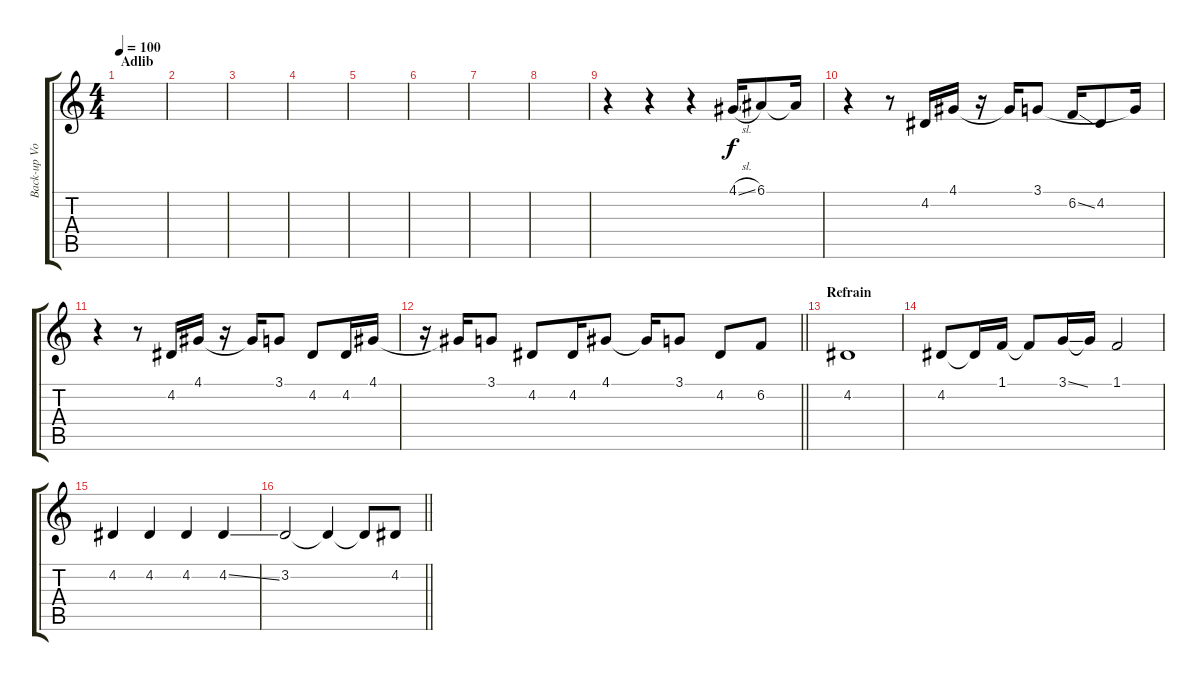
\track ("Back-up Vocals" "Back-up Vo") {instrument oboe}
\staff {score tabs}
\tuning (E4 B3 G3 D3 A2 E2) {hide}
\ts (4 4)
\section ("" "Adlib")
\tempo 100
\clef g2
\ks c
|
|
|
|
|
|
|
|
r.4 r.4 r.4 4.1{sl}.16 6.1.8 6.1{t}.16 |
r.4 r.8 4.2.16 4.1.16 r.16 4.1{t}.16 3.1.8 6.2{ss}.16 4.2.8 3.1{t}.16 |
r.4 r.8 4.2.16 4.1.16 r.16 4.1{t}.16 3.1.8 4.2.8 4.2.16 4.1.16 |
\barLineRight lightlight
r.16 4.1{t}.16 3.1.8 4.2.8 4.2.16 4.1.8 4.1{t}.16 3.1.8 4.2.8 6.2.8 |
\section ("" "Refrain")
4.2.1 |
4.2.8 4.2{t}.16 1.1.16 1.1{t}.8 3.1{ss}.16 3.1{t}.16 1.1.2 |
4.2.4 4.2.4 4.2.4 4.2{ss}.4 |
\barLineRight lightlight
3.2.2 3.2{t}.4 3.2{t}.8 4.2.8
